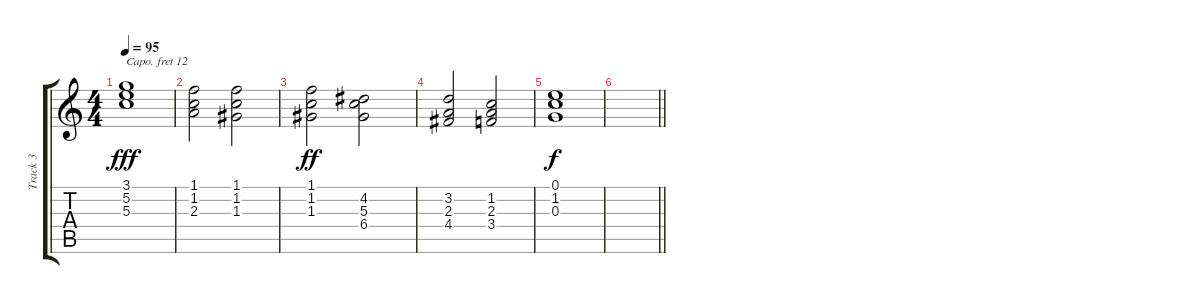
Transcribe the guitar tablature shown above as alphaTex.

\track ("Track 3" "Track 3") {instrument drawbarorgan}
\staff {score tabs}
\capo 12
\tuning (E4 B3 G3 D3 A2 E2) {hide}
\ts (4 4)
\tempo 95
\clef g2
\ks c
(3.1 5.2 5.3).1{dy fff} |
(1.1 1.2 2.3).2 (1.1 1.2 1.3).2 |
(1.1 1.2 1.3).2{dy ff} (4.2 5.3 6.4).2 |
(3.2 2.3 4.4).2 (1.2 2.3 3.4).2 |
(0.1 1.2 0.3).1{dy f} |
\barLineRight lightlight
